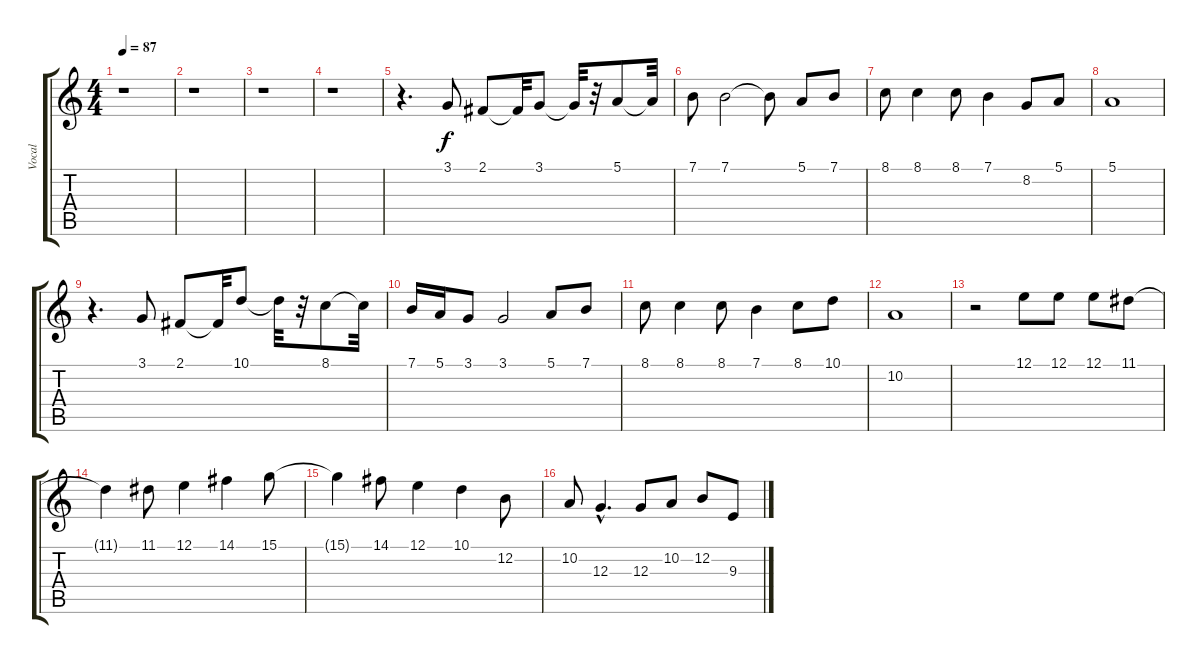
\track ("Vocal" "Vocal") {instrument panflute}
\staff {score tabs}
\tuning (E4 B3 G3 D3 A2 E2) {hide}
\ts (4 4)
\tempo 87
\clef g2
\ks c
r.1{dy f instrument panflute} |
r.1 |
r.1 |
r.1 |
r.4{d} 3.1.8 2.1.8 2.1{t}.32 3.1.8 3.1{t}.32 r.32 5.1.8 5.1{t}.32 |
7.1.8 7.1.2 7.1{t}.8 5.1.8 7.1.8 |
8.1.8 8.1.4 8.1.8 7.1.4 8.2.8 5.1.8 |
5.1.1 |
r.4{d} 3.1.8 2.1.8 2.1{t}.32 10.1.8 10.1{t}.32 r.32 8.1.8 8.1{t}.32 |
7.1.16 5.1.16 3.1.8 3.1.2 5.1.8 7.1.8 |
8.1.8 8.1.4 8.1.8 7.1.4 8.1.8 10.1.8 |
10.2.1 |
r.2 12.1.8 12.1.8 12.1.8 11.1.8 |
11.1{t}.4 11.1.8 12.1.4 14.1.4 15.1.8 |
15.1{t}.4 14.1.8 12.1.4 10.1.4 12.2.8 |
10.2.8 12.3{hac}.4{d} 12.3.8 10.2.8 12.2.8 9.3.8
